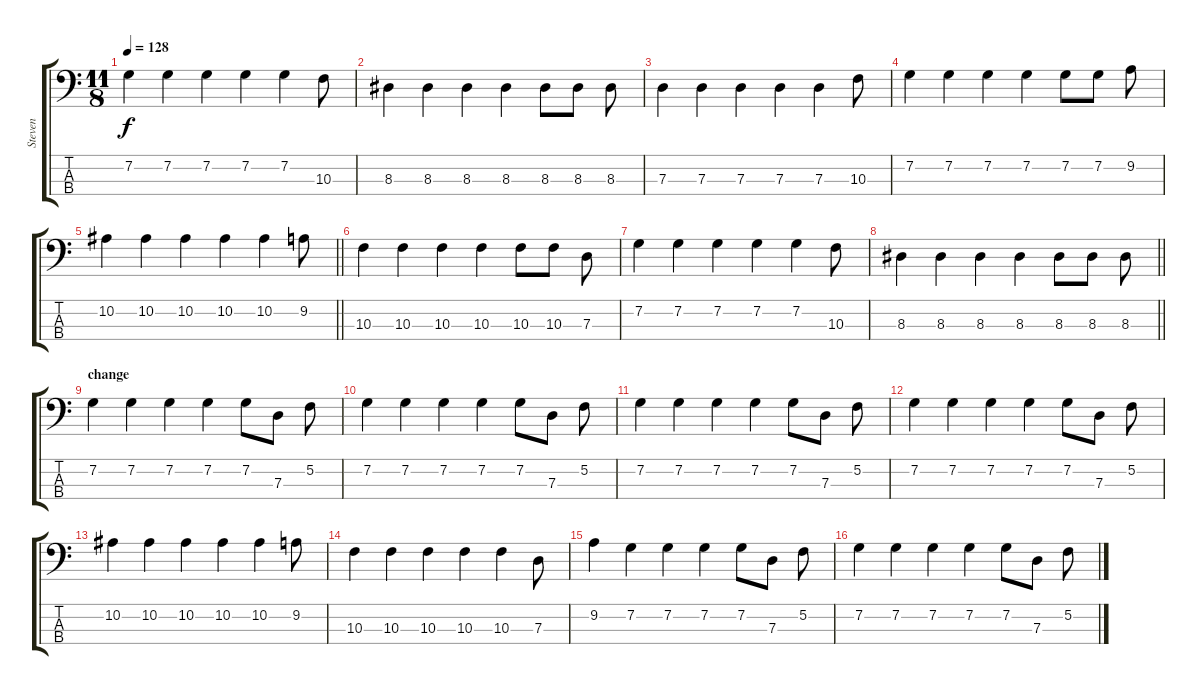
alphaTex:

\track ("Steven" "Steven") {instrument electricbasspick}
\staff {score tabs}
\tuning (F2 C2 G1 D1) {hide}
\ts (11 8)
\tempo 128
\clef f4
\ks c
7.2.4{dy f} 7.2.4 7.2.4 7.2.4 7.2.4 10.3.8 |
8.3.4 8.3.4 8.3.4 8.3.4 8.3.8 8.3.8 8.3.8 |
7.3.4 7.3.4 7.3.4 7.3.4 7.3.4 10.3.8 |
7.2.4 7.2.4 7.2.4 7.2.4 7.2.8 7.2.8 9.2.8 |
\barLineRight lightlight
10.2.4 10.2.4 10.2.4 10.2.4 10.2.4 9.2.8 |
10.3.4 10.3.4 10.3.4 10.3.4 10.3.8 10.3.8 7.3.8 |
7.2.4 7.2.4 7.2.4 7.2.4 7.2.4 10.3.8 |
\barLineRight lightlight
8.3.4 8.3.4 8.3.4 8.3.4 8.3.8 8.3.8 8.3.8 |
\section ("" "change")
7.2.4 7.2.4 7.2.4 7.2.4 7.2.8 7.3.8 5.2.8 |
7.2.4 7.2.4 7.2.4 7.2.4 7.2.8 7.3.8 5.2.8 |
7.2.4 7.2.4 7.2.4 7.2.4 7.2.8 7.3.8 5.2.8 |
7.2.4 7.2.4 7.2.4 7.2.4 7.2.8 7.3.8 5.2.8 |
10.2.4 10.2.4 10.2.4 10.2.4 10.2.4 9.2.8 |
10.3.4 10.3.4 10.3.4 10.3.4 10.3.4 7.3.8 |
9.2.4 7.2.4 7.2.4 7.2.4 7.2.8 7.3.8 5.2.8 |
7.2.4 7.2.4 7.2.4 7.2.4 7.2.8 7.3.8 5.2.8
